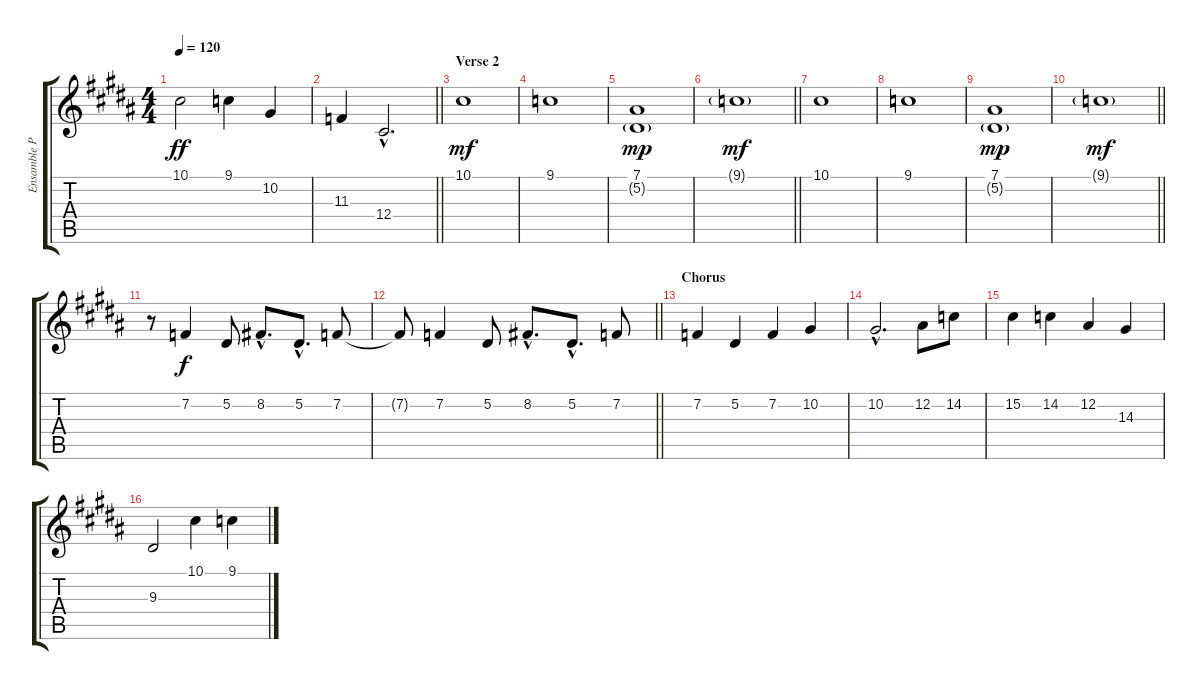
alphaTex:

\track ("Ensamble Pult 1" "Ensamble P") {instrument stringensemble1}
\staff {score tabs}
\tuning (Eb4 Bb3 Gb3 Db3 Ab2 Eb2) {hide}
\ts (4 4)
\tempo 120
\clef g2
\ks b
10.1.2{dy ff} 9.1.4 10.2.4 |
\barLineRight lightlight
11.3.4 12.4{hac}.2{d} |
\section ("" "Verse 2")
10.1.1{dy mf instrument stringensemble1} |
9.1.1 |
(7.1 5.2{g}).1{dy mp} |
\barLineRight lightlight
9.1{g}.1{dy mf} |
10.1.1 |
9.1.1 |
(7.1 5.2{g}).1{dy mp} |
\barLineRight lightlight
9.1{g}.1{dy mf} |
r.8 7.2.4{dy f} 5.2.8 8.2{hac}.8{d} 5.2{hac}.8{d} 7.2.8 |
\barLineRight lightlight
7.2{t}.8 7.2.4 5.2.8 8.2{hac}.8{d} 5.2{hac}.8{d} 7.2.8 |
\section ("" "Chorus")
7.2.4 5.2.4 7.2.4 10.2.4 |
10.2{hac}.2{d} 12.2.8 14.2.8 |
15.2.4 14.2.4 12.2.4 14.3.4 |
9.3.2 10.1.4 9.1.4
